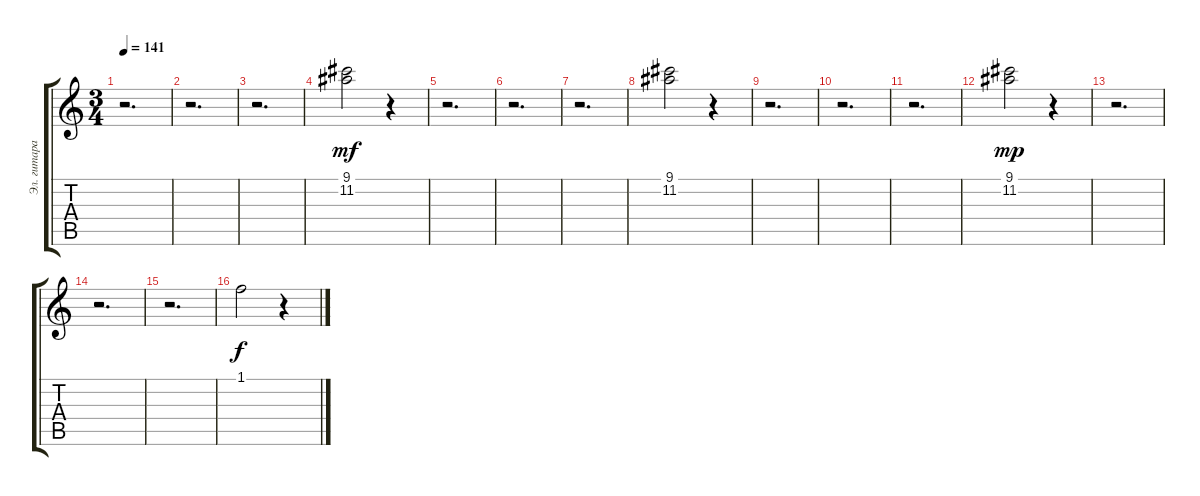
\track ("Эл. гитара" "Эл. гитара") {instrument distortionguitar}
\staff {score tabs}
\tuning (E4 B3 G3 D3 A2 E2) {hide}
\ts (3 4)
\tempo 141
\clef g2
\ks c
r.2{d dy f} |
r.2{d} |
r.2{d} |
(9.1 11.2).2{dy mf} r.4 |
r.2{d} |
r.2{d} |
r.2{d} |
(9.1 11.2).2 r.4 |
r.2{d} |
r.2{d} |
r.2{d} |
(9.1 11.2).2{dy mp} r.4 |
r.2{d} |
r.2{d} |
r.2{d} |
1.1.2{dy f} r.4
